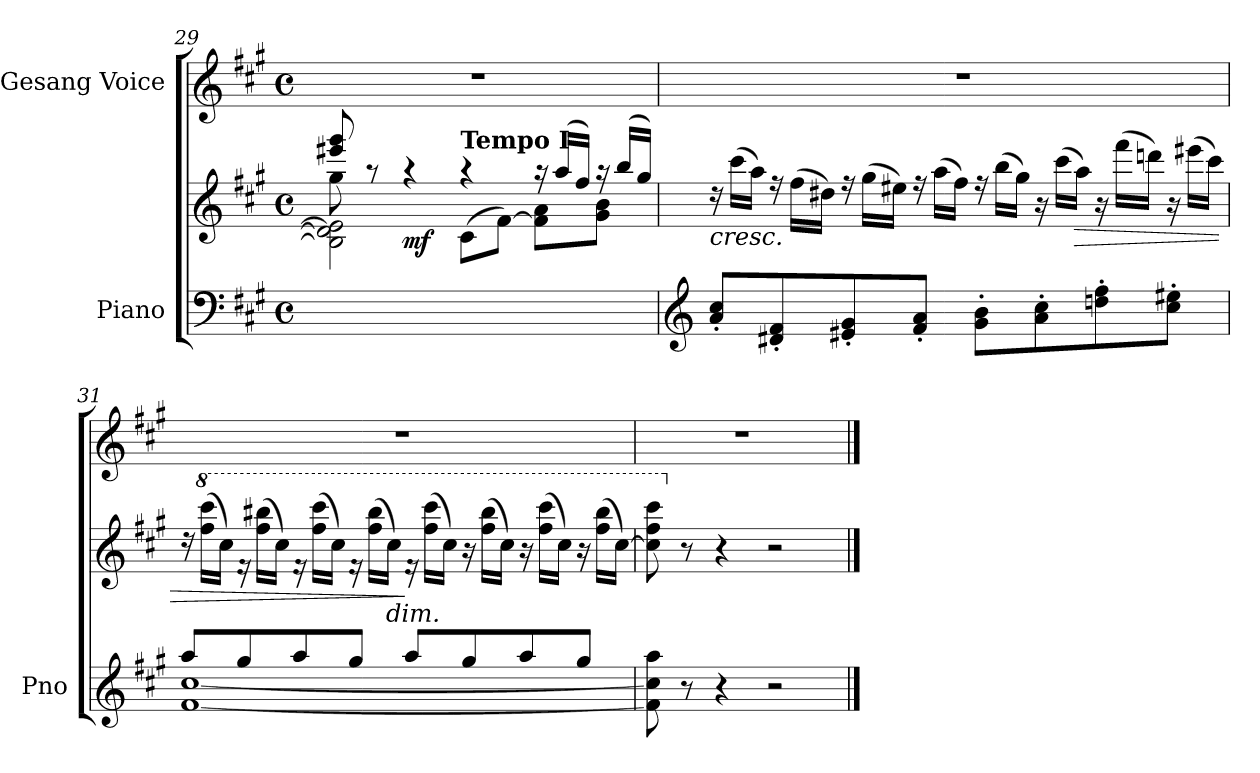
**kern	**kern	**dynam	**kern
*part2	*part2	*part2	*part1
*staff3	*staff2	*staff2/3	*staff1
*I"Piano	*	*	*I"Gesang Voice
*I'Pno	*	*	*
*clefF4	*clefG2	*	*clefG2
*k[f#c#g#]	*k[f#c#g#]	*	*k[f#c#g#]
*M4/4	*M4/4	*	*M4/4
*met(c)	*met(c)	*	*met(c)
=29	=29	=29	=29
*	*^	*	*^
*	*	*^	*	*	*^
*	*	*	*	*	*	*	*^
1ryy	8eee#X/ 8ggg#/	8gg#\	2B\] 2d\] 2e#\]	.	1r	2ryy	2.ryy	2..ryy
.	8raa	2..ryy	.	.	.	.	.	.
!	!	!	!	!LO:DY:b	!	!	!	!
.	4raa	.	.	mf	.	.	.	.
*	*	*	*	*	*MM66	*	*	*
!	!LO:TX:a:B:t=Tempo I	!	!	!	!	!	!	!
.	4raa	.	(<8c#\L	.	.	2ryy	.	.
.	.	.	[8f#\J)	.	.	.	.	.
*	*Xtuplet	*	*	*	*	*	*	*
*	*	*	*	*	*MM68	*	*	*
.	24raa	.	8f#\] 8a\L	.	.	.	4ryy	.
.	(>24aa/LL	.	.	.	.	.	.	.
.	24ff#/JJ)	.	.	.	.	.	.	.
*	*	*	*	*	*MM70	*	*	*
.	24raa	.	8g#\ 8b\J	.	.	.	.	8ryy
.	(>24bb/LL	.	.	.	.	.	.	.
.	24gg#/JJ)	.	.	.	.	.	.	.
*	*v	*v	*v	*	*	*	*	*
*	*	*	*v	*v	*v	*v
!!LO:LB:g=z
=30	=30	=30	=30
*clefG2	*	*	*
*	*	*	*^
*	*	*	*	*^
*	*	*	*	*	*^
!	!	!LO:HP:b	!	!	!	!
*	*	*	*	*v	*v	*v
8a/' 8cc#/'L	24rdd	<	1r	2.ryy
.	(>24ccc#\LL	.	.	.
.	24aa\JJ)	.	.	.
8d#X/' 8f#/'	24rff	.	.	.
.	(>24ff#\LL	.	.	.
.	24dd#X\JJ)	.	.	.
8e#X/' 8g#/'	24rff	.	.	.
.	(>24gg#\LL	.	.	.
.	24ee#X\JJ)	.	.	.
8f#/' 8a/'J	24rff	.	.	.
.	(>24aa\LL	.	.	.
.	24ff#\JJ)	.	.	.
8g#\' 8b\'L	24rff	.	.	.
.	(>24bb\LL	.	.	.
.	24gg#\JJ)	.	.	.
8a\' 8cc#\'	24r	.	.	.
.	(>24ccc#\LL	.	.	.
!	!	!LO:HP:b	!	!
.	24aa\JJ)	>	.	.
*	*	*	*MM68	*
8ddn\' 8ff#\'	24r	.	.	4ryy
.	(>24fff#\LL	.	.	.
.	24dddn\JJ)	.	.	.
8cc#\' 8ee#X\'J	24r	.	.	.
.	(>24eee#X\LL	.	.	.
.	24ccc#\JJ)	.	.	.
.	.	[	.	.
=31	=31	=31	=31	=31
*^	*	*	*	*^
8aa/L	[1f# [1cc#	24rdd	.	1r	24ryy	2..ryy
*	*	*8va	*	*	*	*
*	*	*	*	*MM68	*	*
.	.	(>24fff#\ 24cccc#\LL	.	.	3%2ryy	.
.	.	24ccc#\JJ)	.	.	.	.
8gg#/	.	24rff	.	.	.	.
.	.	(>24fff#\ 24bbb#X\LL	.	.	.	.
.	.	24ccc#\JJ)	.	.	.	.
8aa/	.	24rff	.	.	.	.
.	.	(>24fff#\ 24cccc#\LL	.	.	.	.
.	.	24ccc#\JJ)	.	.	.	.
8gg#/J	.	24rff	.	.	.	.
.	.	(>24fff#\ 24bbb#\LL	.	.	.	.
!	!	!LO:TX:b:i:t=dim.	!	!	!	!
.	.	24ccc#\JJ)	.	.	.	.
8aa/L	.	24rff	]	.	.	.
.	.	(>24fff#\ 24cccc#\LL	.	.	.	.
.	.	24ccc#\JJ)	.	.	.	.
8gg#/	.	24r	.	.	.	.
.	.	(>24fff#\ 24bbb#\LL	.	.	.	.
.	.	24ccc#\JJ)	.	.	6..ryy	.
8aa/	.	24r	.	.	.	.
.	.	(>24fff#\ 24cccc#\LL	.	.	.	.
.	.	24ccc#\JJ)	.	.	.	.
*	*	*	*	*MM56	*	*
8gg#/J	.	24r	.	.	.	8ryy
.	.	(>24fff#\ 24bbb#\LL	.	.	.	.
.	.	[24ccc#\JJ)	.	.	.	.
*v	*v	*	*	*v	*v	*v
=32	=32	=32	=32
8f#\] 8cc#\] 8aa\	8ccc#\] 8fff#\ 8cccc#\	.	1r
*	*X8va	*	*
8r	8r	.	.
4r	4r	.	.
2r	2r	.	.
==	==	==	==
*-	*-	*-	*-
